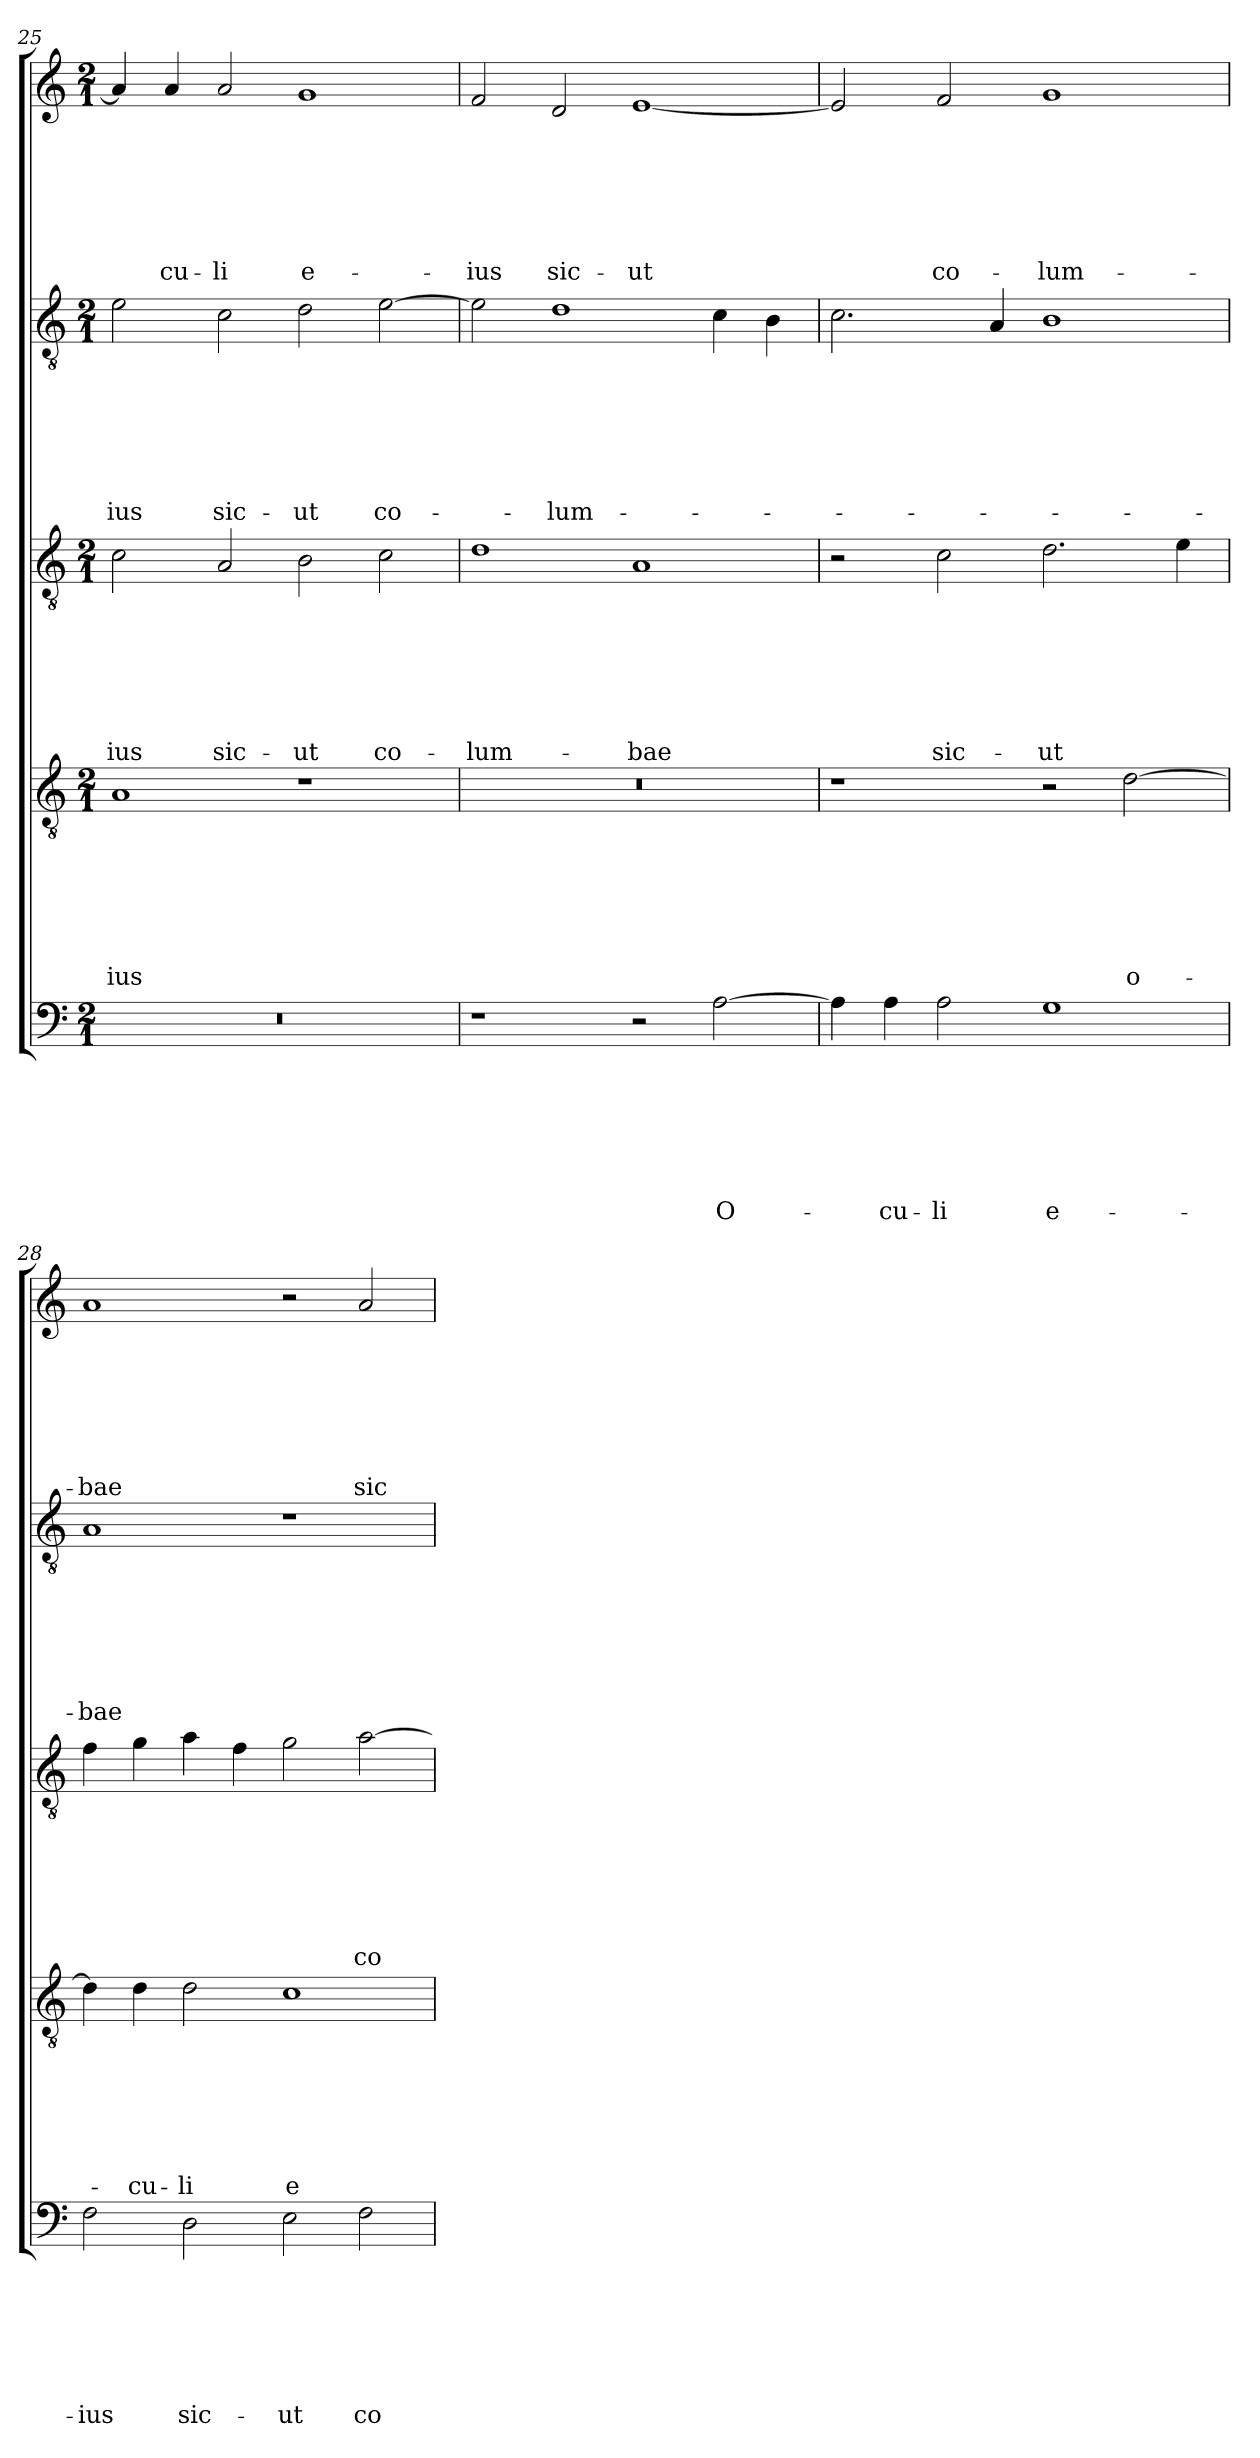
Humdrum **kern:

**kern	**text	**text	**text	**text	**text	**text	**text	**kern	**text	**text	**text	**text	**text	**text	**text	**kern	**text	**text	**text	**text	**text	**text	**text	**kern	**text	**text	**text	**text	**text	**text	**text	**kern	**text	**text	**text	**text	**text	**text	**text
*part5	*part5	*part5	*part5	*part5	*part5	*part5	*part5	*part4	*part4	*part4	*part4	*part4	*part4	*part4	*part4	*part3	*part3	*part3	*part3	*part3	*part3	*part3	*part3	*part2	*part2	*part2	*part2	*part2	*part2	*part2	*part2	*part1	*part1	*part1	*part1	*part1	*part1	*part1	*part1
*staff5	*staff5	*staff5	*staff5	*staff5	*staff5	*staff5	*staff5	*staff4	*staff4	*staff4	*staff4	*staff4	*staff4	*staff4	*staff4	*staff3	*staff3	*staff3	*staff3	*staff3	*staff3	*staff3	*staff3	*staff2	*staff2	*staff2	*staff2	*staff2	*staff2	*staff2	*staff2	*staff1	*staff1	*staff1	*staff1	*staff1	*staff1	*staff1	*staff1
!!LO:PB:g=z
*clefF4	*	*	*	*	*	*	*	*clefGv2	*	*	*	*	*	*	*	*clefGv2	*	*	*	*	*	*	*	*clefGv2	*	*	*	*	*	*	*	*clefG2	*	*	*	*	*	*	*
*k[]	*	*	*	*	*	*	*	*k[]	*	*	*	*	*	*	*	*k[]	*	*	*	*	*	*	*	*k[]	*	*	*	*	*	*	*	*k[]	*	*	*	*	*	*	*
*C:	*	*	*	*	*	*	*	*C:	*	*	*	*	*	*	*	*C:	*	*	*	*	*	*	*	*C:	*	*	*	*	*	*	*	*C:	*	*	*	*	*	*	*
*M2/1	*	*	*	*	*	*	*	*M2/1	*	*	*	*	*	*	*	*M2/1	*	*	*	*	*	*	*	*M2/1	*	*	*	*	*	*	*	*M2/1	*	*	*	*	*	*	*
=25	=25	=25	=25	=25	=25	=25	=25	=25	=25	=25	=25	=25	=25	=25	=25	=25	=25	=25	=25	=25	=25	=25	=25	=25	=25	=25	=25	=25	=25	=25	=25	=25	=25	=25	=25	=25	=25	=25	=25
!	!	!	!	!	!	!	!	!	!	!	!	!	!	!	!LO:LY:b	!	!	!	!	!	!	!	!LO:LY:b	!	!	!	!	!	!	!	!LO:LY:b	!	!	!	!	!	!	!	!
0r	.	.	.	.	.	.	.	1A	.	.	.	.	.	.	-ius	2c\	.	.	.	.	.	.	-ius	2e\	.	.	.	.	.	.	-ius	4a/]	.	.	.	.	.	.	.
!	!	!	!	!	!	!	!	!	!	!	!	!	!	!	!	!	!	!	!	!	!	!	!	!	!	!	!	!	!	!	!	!	!	!	!	!	!	!	!LO:LY:b
.	.	.	.	.	.	.	.	.	.	.	.	.	.	.	.	.	.	.	.	.	.	.	.	.	.	.	.	.	.	.	.	4a/	.	.	.	.	.	.	-cu-
!	!	!	!	!	!	!	!	!	!	!	!	!	!	!	!	!	!	!	!	!	!	!	!LO:LY:b	!	!	!	!	!	!	!	!LO:LY:b	!	!	!	!	!	!	!	!LO:LY:b
.	.	.	.	.	.	.	.	.	.	.	.	.	.	.	.	2A/	.	.	.	.	.	.	sic-	2c\	.	.	.	.	.	.	sic-	2a/	.	.	.	.	.	.	-li
!	!	!	!	!	!	!	!	!	!	!	!	!	!	!	!	!	!	!	!	!	!	!	!LO:LY:b	!	!	!	!	!	!	!	!LO:LY:b	!	!	!	!	!	!	!	!LO:LY:b
.	.	.	.	.	.	.	.	1r	.	.	.	.	.	.	.	2B\	.	.	.	.	.	.	-ut	2d\	.	.	.	.	.	.	-ut	1g	.	.	.	.	.	.	e-
!	!	!	!	!	!	!	!	!	!	!	!	!	!	!	!	!	!	!	!	!	!	!	!LO:LY:b	!	!	!	!	!	!	!	!LO:LY:b	!	!	!	!	!	!	!	!
.	.	.	.	.	.	.	.	.	.	.	.	.	.	.	.	2c\	.	.	.	.	.	.	co-	[2e\	.	.	.	.	.	.	co-	.	.	.	.	.	.	.	.
=26	=26	=26	=26	=26	=26	=26	=26	=26	=26	=26	=26	=26	=26	=26	=26	=26	=26	=26	=26	=26	=26	=26	=26	=26	=26	=26	=26	=26	=26	=26	=26	=26	=26	=26	=26	=26	=26	=26	=26
!	!	!	!	!	!	!	!	!	!	!	!	!	!	!	!	!	!	!	!	!	!	!	!LO:LY:b	!	!	!	!	!	!	!	!	!	!	!	!	!	!	!	!LO:LY:b
1r	.	.	.	.	.	.	.	0r	.	.	.	.	.	.	.	1d	.	.	.	.	.	.	-lum-	2e\]	.	.	.	.	.	.	.	2f/	.	.	.	.	.	.	-ius
!	!	!	!	!	!	!	!	!	!	!	!	!	!	!	!	!	!	!	!	!	!	!	!	!	!	!	!	!	!	!	!LO:LY:b	!	!	!	!	!	!	!	!LO:LY:b
.	.	.	.	.	.	.	.	.	.	.	.	.	.	.	.	.	.	.	.	.	.	.	.	1d	.	.	.	.	.	.	-lum-	2d/	.	.	.	.	.	.	sic-
!	!	!	!	!	!	!	!	!	!	!	!	!	!	!	!	!	!	!	!	!	!	!	!LO:LY:b	!	!	!	!	!	!	!	!	!	!	!	!	!	!	!	!LO:LY:b
2r	.	.	.	.	.	.	.	.	.	.	.	.	.	.	.	1A	.	.	.	.	.	.	-bae	.	.	.	.	.	.	.	.	[1e	.	.	.	.	.	.	-ut
!	!	!	!	!	!	!	!LO:LY:b	!	!	!	!	!	!	!	!	!	!	!	!	!	!	!	!	!	!	!	!	!	!	!	!	!	!	!	!	!	!	!	!
[2A\	.	.	.	.	.	.	O-	.	.	.	.	.	.	.	.	.	.	.	.	.	.	.	.	4c\	.	.	.	.	.	.	.	.	.	.	.	.	.	.	.
.	.	.	.	.	.	.	.	.	.	.	.	.	.	.	.	.	.	.	.	.	.	.	.	4B\	.	.	.	.	.	.	.	.	.	.	.	.	.	.	.
=27	=27	=27	=27	=27	=27	=27	=27	=27	=27	=27	=27	=27	=27	=27	=27	=27	=27	=27	=27	=27	=27	=27	=27	=27	=27	=27	=27	=27	=27	=27	=27	=27	=27	=27	=27	=27	=27	=27	=27
4A\]	.	.	.	.	.	.	.	1r	.	.	.	.	.	.	.	2r	.	.	.	.	.	.	.	2.c\	.	.	.	.	.	.	.	2e/]	.	.	.	.	.	.	.
!	!	!	!	!	!	!	!LO:LY:b	!	!	!	!	!	!	!	!	!	!	!	!	!	!	!	!	!	!	!	!	!	!	!	!	!	!	!	!	!	!	!	!
4A\	.	.	.	.	.	.	-cu-	.	.	.	.	.	.	.	.	.	.	.	.	.	.	.	.	.	.	.	.	.	.	.	.	.	.	.	.	.	.	.	.
!	!	!	!	!	!	!	!LO:LY:b	!	!	!	!	!	!	!	!	!	!	!	!	!	!	!	!LO:LY:b	!	!	!	!	!	!	!	!	!	!	!	!	!	!	!	!LO:LY:b
2A\	.	.	.	.	.	.	-li	.	.	.	.	.	.	.	.	2c\	.	.	.	.	.	.	sic-	.	.	.	.	.	.	.	.	2f/	.	.	.	.	.	.	co-
.	.	.	.	.	.	.	.	.	.	.	.	.	.	.	.	.	.	.	.	.	.	.	.	4A/	.	.	.	.	.	.	.	.	.	.	.	.	.	.	.
!	!	!	!	!	!	!	!LO:LY:b	!	!	!	!	!	!	!	!	!	!	!	!	!	!	!	!LO:LY:b	!	!	!	!	!	!	!	!	!	!	!	!	!	!	!	!LO:LY:b
1G	.	.	.	.	.	.	e-	2r	.	.	.	.	.	.	.	2.d\	.	.	.	.	.	.	-ut	1B	.	.	.	.	.	.	.	1g	.	.	.	.	.	.	-lum-
!	!	!	!	!	!	!	!	!	!	!	!	!	!	!	!LO:LY:b	!	!	!	!	!	!	!	!	!	!	!	!	!	!	!	!	!	!	!	!	!	!	!	!
.	.	.	.	.	.	.	.	[2d\	.	.	.	.	.	.	o-	.	.	.	.	.	.	.	.	.	.	.	.	.	.	.	.	.	.	.	.	.	.	.	.
.	.	.	.	.	.	.	.	.	.	.	.	.	.	.	.	4e\	.	.	.	.	.	.	.	.	.	.	.	.	.	.	.	.	.	.	.	.	.	.	.
=28	=28	=28	=28	=28	=28	=28	=28	=28	=28	=28	=28	=28	=28	=28	=28	=28	=28	=28	=28	=28	=28	=28	=28	=28	=28	=28	=28	=28	=28	=28	=28	=28	=28	=28	=28	=28	=28	=28	=28
!	!	!	!	!	!	!	!LO:LY:b	!	!	!	!	!	!	!	!	!	!	!	!	!	!	!	!	!	!	!	!	!	!	!	!LO:LY:b	!	!	!	!	!	!	!	!LO:LY:b
2F\	.	.	.	.	.	.	-ius	4d\]	.	.	.	.	.	.	.	4f\	.	.	.	.	.	.	.	1A	.	.	.	.	.	.	-bae	1a	.	.	.	.	.	.	-bae
!	!	!	!	!	!	!	!	!	!	!	!	!	!	!	!LO:LY:b	!	!	!	!	!	!	!	!	!	!	!	!	!	!	!	!	!	!	!	!	!	!	!	!
.	.	.	.	.	.	.	.	4d\	.	.	.	.	.	.	-cu-	4g\	.	.	.	.	.	.	.	.	.	.	.	.	.	.	.	.	.	.	.	.	.	.	.
!	!	!	!	!	!	!	!LO:LY:b	!	!	!	!	!	!	!	!LO:LY:b	!	!	!	!	!	!	!	!	!	!	!	!	!	!	!	!	!	!	!	!	!	!	!	!
2D\	.	.	.	.	.	.	sic-	2d\	.	.	.	.	.	.	-li	4a\	.	.	.	.	.	.	.	.	.	.	.	.	.	.	.	.	.	.	.	.	.	.	.
.	.	.	.	.	.	.	.	.	.	.	.	.	.	.	.	4f\	.	.	.	.	.	.	.	.	.	.	.	.	.	.	.	.	.	.	.	.	.	.	.
!	!	!	!	!	!	!	!LO:LY:b	!	!	!	!	!	!	!	!LO:LY:b	!	!	!	!	!	!	!	!	!	!	!	!	!	!	!	!	!	!	!	!	!	!	!	!
2E\	.	.	.	.	.	.	-ut	1c	.	.	.	.	.	.	e-	2g\	.	.	.	.	.	.	.	1r	.	.	.	.	.	.	.	2r	.	.	.	.	.	.	.
!	!	!	!	!	!	!	!LO:LY:b	!	!	!	!	!	!	!	!	!	!	!	!	!	!	!	!LO:LY:b	!	!	!	!	!	!	!	!	!	!	!	!	!	!	!	!LO:LY:b
2F\	.	.	.	.	.	.	co-	.	.	.	.	.	.	.	.	[2a\	.	.	.	.	.	.	co-	.	.	.	.	.	.	.	.	2a/	.	.	.	.	.	.	sic-
=	=	=	=	=	=	=	=	=	=	=	=	=	=	=	=	=	=	=	=	=	=	=	=	=	=	=	=	=	=	=	=	=	=	=	=	=	=	=	=
*-	*-	*-	*-	*-	*-	*-	*-	*-	*-	*-	*-	*-	*-	*-	*-	*-	*-	*-	*-	*-	*-	*-	*-	*-	*-	*-	*-	*-	*-	*-	*-	*-	*-	*-	*-	*-	*-	*-	*-
